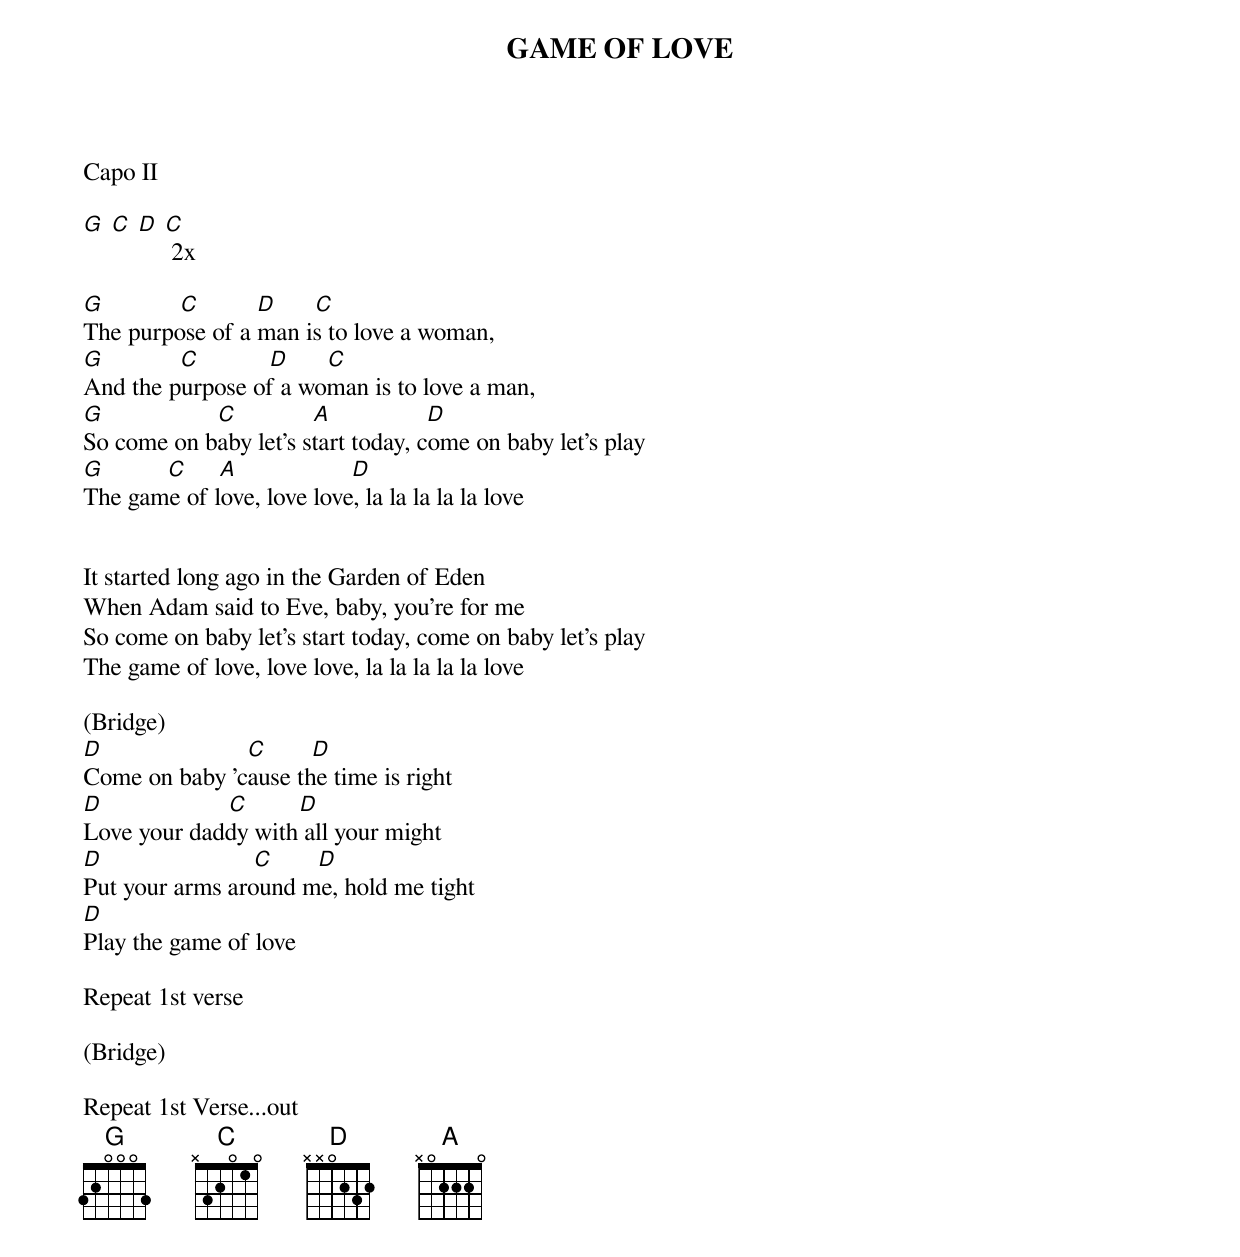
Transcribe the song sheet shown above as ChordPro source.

{Title:GAME OF LOVE}

Capo II

[G] [C] [D] [C] 2x

[G]            [C]         [D]      [C]
The purpose of a man is to love a woman,
[G]            [C]           [D]      [C]
And the purpose of a woman is to love a man,
[G]                  [C]            [A]               [D]
So come on baby let's start today, come on baby let's play
[G]          [C]     [A]                  [D]
The game of love, love love, la la la la la love


It started long ago in the Garden of Eden
When Adam said to Eve, baby, you're for me
So come on baby let's start today, come on baby let's play
The game of love, love love, la la la la la love

(Bridge)
[D]                       [C]       [D]
Come on baby 'cause the time is right
[D]                    [C]        [D]
Love your daddy with all your might
[D]                        [C]       [D]
Put your arms around me, hold me tight
[D]
Play the game of love

Repeat 1st verse

(Bridge)

Repeat 1st Verse...out
